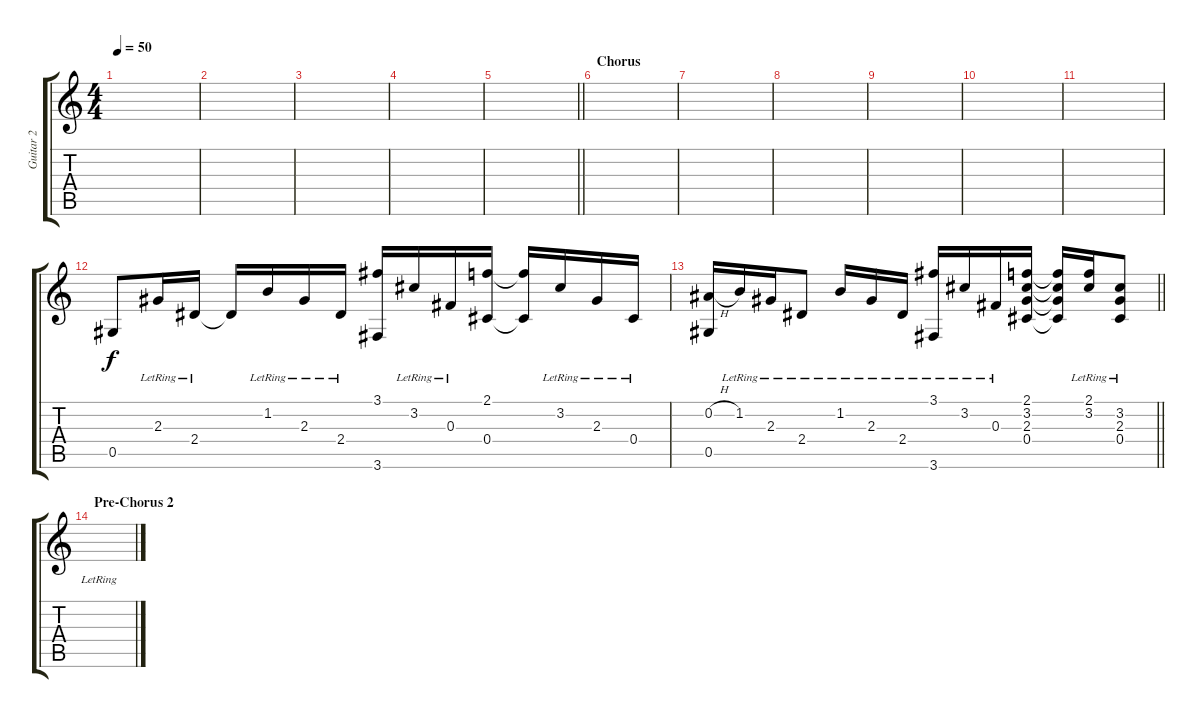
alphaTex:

\track ("Guitar 2" "Guitar 2") {instrument acousticguitarsteel}
\staff {score tabs}
\tuning (Eb4 Bb3 Gb3 Db3 Ab2 Eb2) {hide}
\ts (4 4)
\tempo 50
\clef g2
\ks c
|
|
|
|
\barLineRight lightlight
|
\section ("" "Chorus")
|
|
|
|
|
|
0.5.8 2.3{lr}.16 2.4{lr}.16 2.4{t}.16 1.2{lr}.16 2.3{lr}.16 2.4{lr}.16 (3.1 3.6).16 3.2{lr}.16 0.3{lr}.16 (2.1 0.4).16 (2.1{t} 0.4{t}).16 3.2{lr}.16 2.3{lr}.16 0.4{lr}.16 |
\barLineRight lightlight
(0.2{h} 0.5).16 1.2{lr}.16 2.3{lr}.16 2.4{lr}.8 1.2{lr}.16 2.3{lr}.16 2.4{lr}.16 (3.1{lr} 3.6).16 3.2{lr}.16 0.3{lr}.16 (2.1 3.2 2.3 0.4).16 (2.1{t} 3.2{t} 2.3{t} 0.4{t}).16 (2.1{lr} 3.2{lr}).16 (3.2{lr} 2.3{lr} 0.4{lr}).8 |
\section ("" "Pre-Chorus 2")
